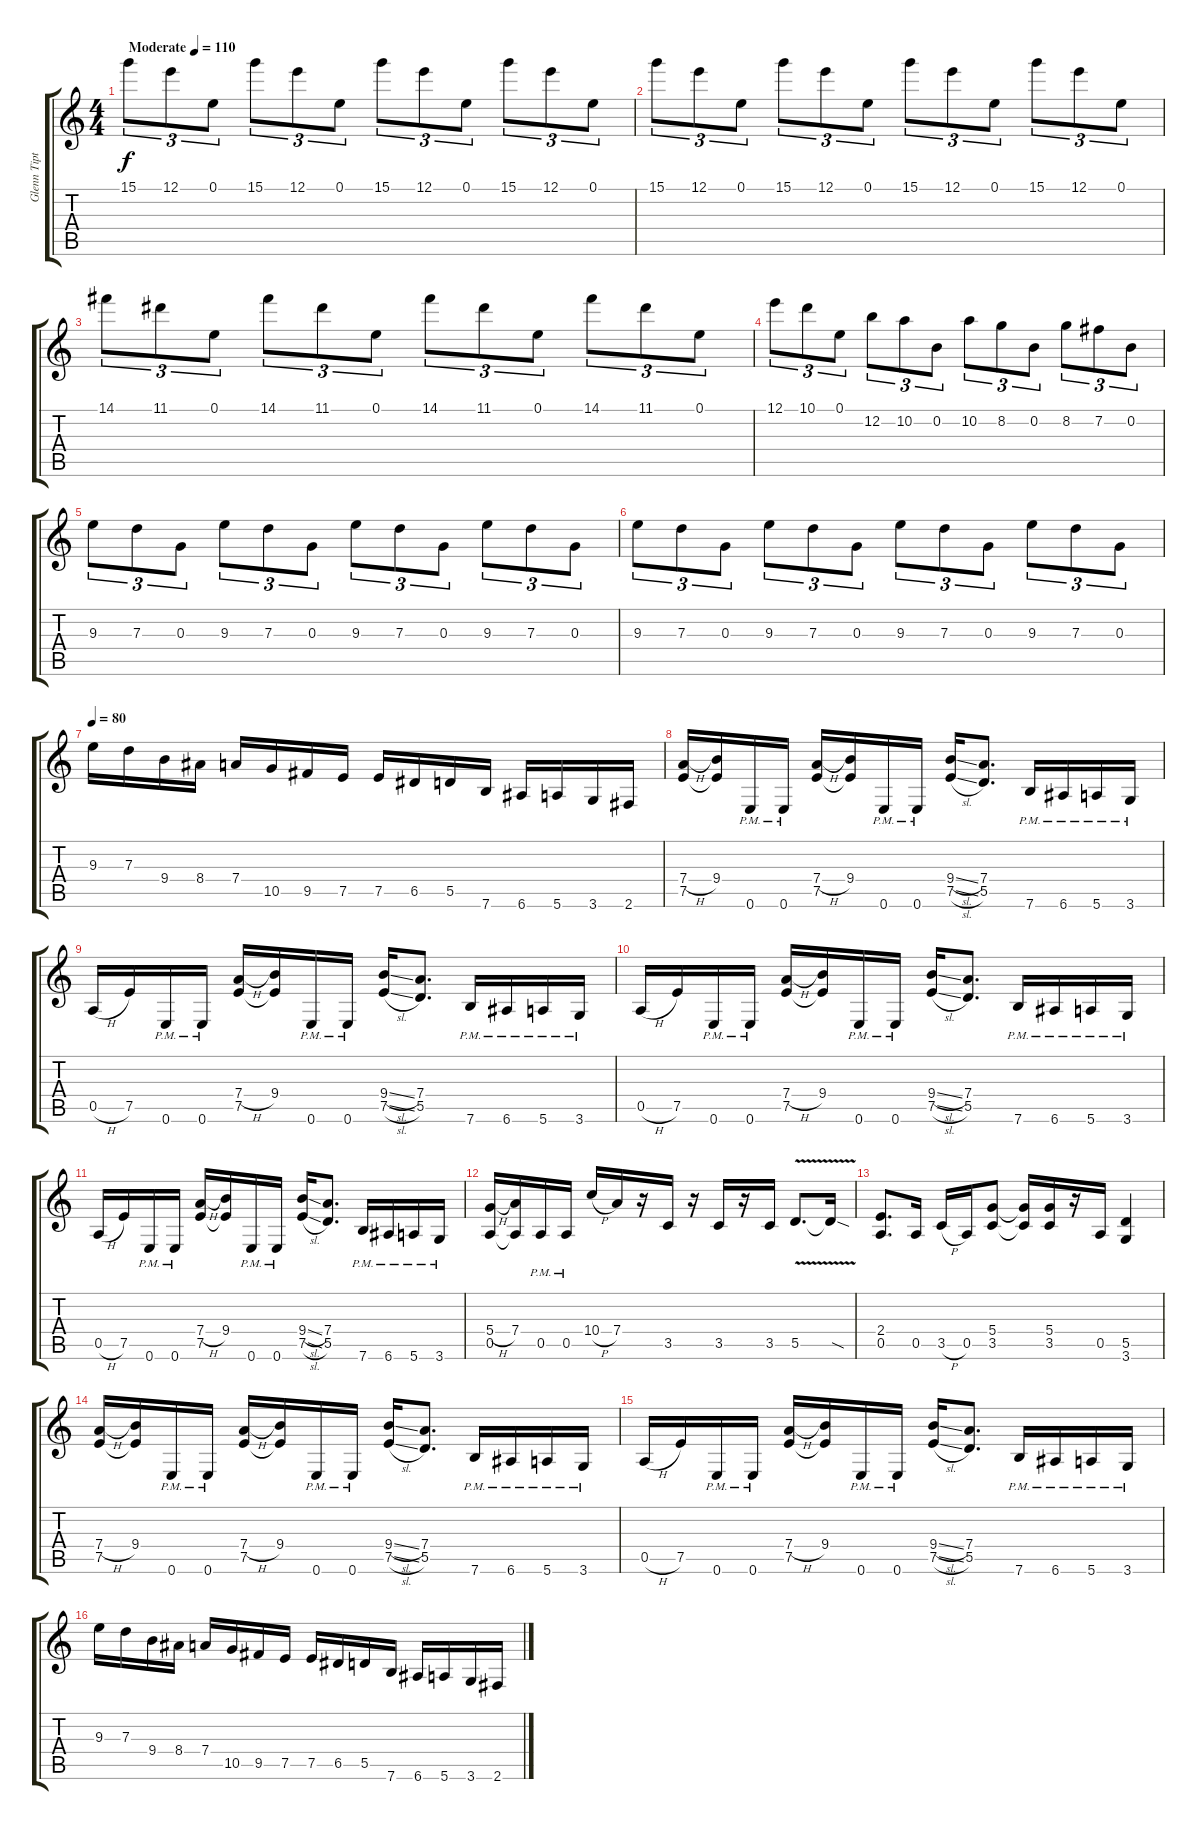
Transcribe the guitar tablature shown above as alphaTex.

\track ("Glenn Tipton" "Glenn Tipt") {instrument distortionguitar}
\staff {score tabs}
\tuning (E4 B3 G3 D3 A2 E2) {hide}
\ts (4 4)
\tempo (110 "Moderate")
\clef g2
\ks c
15.1.8{tu (3 2) dy f instrument distortionguitar} 12.1.8{tu (3 2)} 0.1.8{tu (3 2)} 15.1.8{tu (3 2)} 12.1.8{tu (3 2)} 0.1.8{tu (3 2)} 15.1.8{tu (3 2)} 12.1.8{tu (3 2)} 0.1.8{tu (3 2)} 15.1.8{tu (3 2)} 12.1.8{tu (3 2)} 0.1.8{tu (3 2)} |
15.1.8{tu (3 2)} 12.1.8{tu (3 2)} 0.1.8{tu (3 2)} 15.1.8{tu (3 2)} 12.1.8{tu (3 2)} 0.1.8{tu (3 2)} 15.1.8{tu (3 2)} 12.1.8{tu (3 2)} 0.1.8{tu (3 2)} 15.1.8{tu (3 2)} 12.1.8{tu (3 2)} 0.1.8{tu (3 2)} |
14.1.8{tu (3 2)} 11.1.8{tu (3 2)} 0.1.8{tu (3 2)} 14.1.8{tu (3 2)} 11.1.8{tu (3 2)} 0.1.8{tu (3 2)} 14.1.8{tu (3 2)} 11.1.8{tu (3 2)} 0.1.8{tu (3 2)} 14.1.8{tu (3 2)} 11.1.8{tu (3 2)} 0.1.8{tu (3 2)} |
12.1.8{tu (3 2)} 10.1.8{tu (3 2)} 0.1.8{tu (3 2)} 12.2.8{tu (3 2)} 10.2.8{tu (3 2)} 0.2.8{tu (3 2)} 10.2.8{tu (3 2)} 8.2.8{tu (3 2)} 0.2.8{tu (3 2)} 8.2.8{tu (3 2)} 7.2.8{tu (3 2)} 0.2.8{tu (3 2)} |
9.3.8{tu (3 2)} 7.3.8{tu (3 2)} 0.3.8{tu (3 2)} 9.3.8{tu (3 2)} 7.3.8{tu (3 2)} 0.3.8{tu (3 2)} 9.3.8{tu (3 2)} 7.3.8{tu (3 2)} 0.3.8{tu (3 2)} 9.3.8{tu (3 2)} 7.3.8{tu (3 2)} 0.3.8{tu (3 2)} |
9.3.8{tu (3 2)} 7.3.8{tu (3 2)} 0.3.8{tu (3 2)} 9.3.8{tu (3 2)} 7.3.8{tu (3 2)} 0.3.8{tu (3 2)} 9.3.8{tu (3 2)} 7.3.8{tu (3 2)} 0.3.8{tu (3 2)} 9.3.8{tu (3 2)} 7.3.8{tu (3 2)} 0.3.8{tu (3 2)} |
\tempo 80
9.3.16 7.3.16 9.4.16 8.4.16 7.4.16 10.5.16 9.5.16 7.5.16 7.5.16 6.5.16 5.5.16 7.6.16 6.6.16 5.6.16 3.6.16 2.6.16 |
(7.4{h} 7.5).16 (9.4 7.5{t}).16 0.6{pm}.16 0.6{pm}.16 (7.4{h} 7.5).16 (9.4 7.5{t}).16 0.6{pm}.16 0.6{pm}.16 (9.4{sl} 7.5{sl}).16 (7.4 5.5).8{d} 7.6{pm}.16 6.6{pm}.16 5.6{pm}.16 3.6{pm}.16 |
0.5{h}.16 7.5.16 0.6{pm}.16 0.6{pm}.16 (7.4{h} 7.5).16 (9.4 7.5{t}).16 0.6{pm}.16 0.6{pm}.16 (9.4{sl} 7.5{sl}).16 (7.4 5.5).8{d} 7.6{pm}.16 6.6{pm}.16 5.6{pm}.16 3.6{pm}.16 |
0.5{h}.16 7.5.16 0.6{pm}.16 0.6{pm}.16 (7.4{h} 7.5).16 (9.4 7.5{t}).16 0.6{pm}.16 0.6{pm}.16 (9.4{sl} 7.5{sl}).16 (7.4 5.5).8{d} 7.6{pm}.16 6.6{pm}.16 5.6{pm}.16 3.6{pm}.16 |
0.5{h}.16 7.5.16 0.6{pm}.16 0.6{pm}.16 (7.4{h} 7.5).16 (9.4 7.5{t}).16 0.6{pm}.16 0.6{pm}.16 (9.4{sl} 7.5{sl}).16 (7.4 5.5).8{d} 7.6{pm}.16 6.6{pm}.16 5.6{pm}.16 3.6{pm}.16 |
(5.4{h} 0.5).16 (7.4 0.5{t}).16 0.5{pm}.16 0.5{pm}.16 10.4{h}.16 7.4.16 r.16 3.5.16 r.16 3.5.16 r.16 3.5.16 5.5{v}.8{d} 5.5{sod t}.16 |
(2.4 0.5).8{d} 0.5.16 3.5{h}.16 0.5.16 (5.4 3.5).8 (5.4{t} 3.5{t}).16 (5.4 3.5).16 r.16 0.5.16 (5.5 3.6).4 |
(7.4{h} 7.5).16 (9.4 7.5{t}).16 0.6{pm}.16 0.6{pm}.16 (7.4{h} 7.5).16 (9.4 7.5{t}).16 0.6{pm}.16 0.6{pm}.16 (9.4{sl} 7.5{sl}).16 (7.4 5.5).8{d} 7.6{pm}.16 6.6{pm}.16 5.6{pm}.16 3.6{pm}.16 |
0.5{h}.16 7.5.16 0.6{pm}.16 0.6{pm}.16 (7.4{h} 7.5).16 (9.4 7.5{t}).16 0.6{pm}.16 0.6{pm}.16 (9.4{sl} 7.5{sl}).16 (7.4 5.5).8{d} 7.6{pm}.16 6.6{pm}.16 5.6{pm}.16 3.6{pm}.16 |
9.3.16 7.3.16 9.4.16 8.4.16 7.4.16 10.5.16 9.5.16 7.5.16 7.5.16 6.5.16 5.5.16 7.6.16 6.6.16 5.6.16 3.6.16 2.6.16
